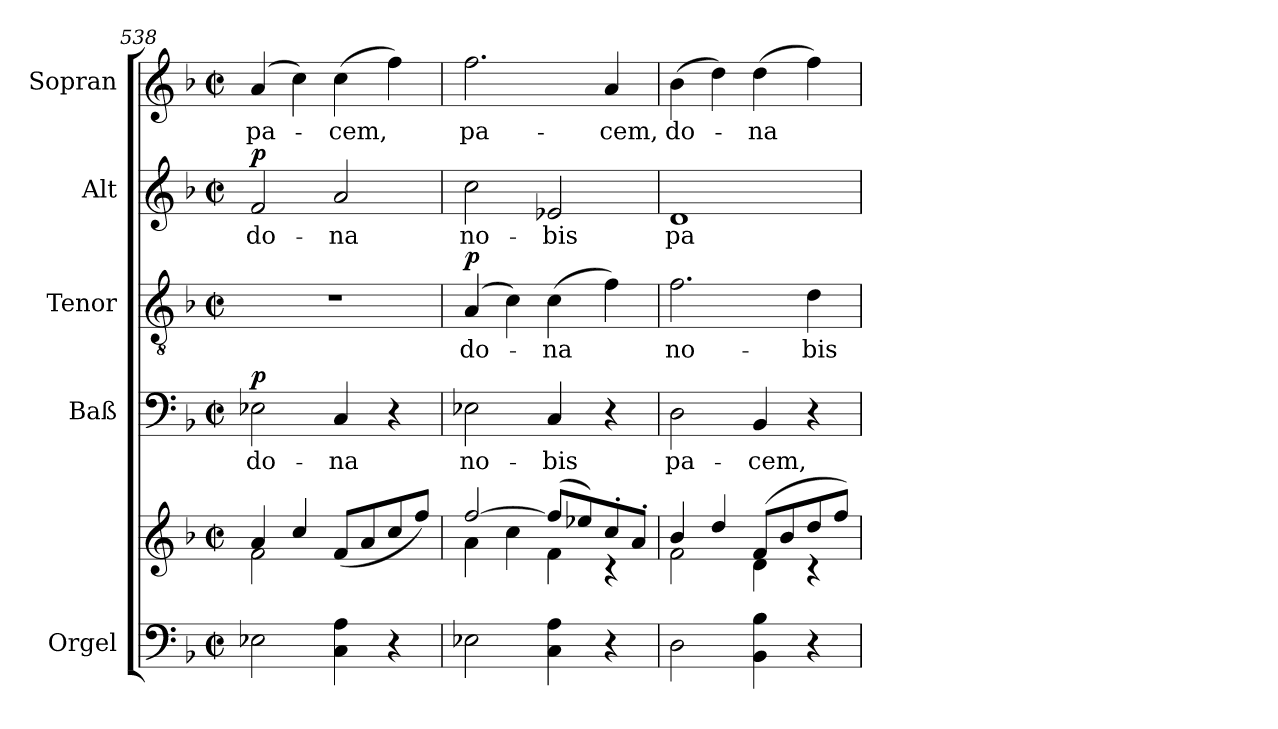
**kern	**kern	**kern	**text	**dynam	**kern	**text	**dynam	**kern	**text	**dynam	**kern	**text
*part5	*part5	*part4	*part4	*part4	*part3	*part3	*part3	*part2	*part2	*part2	*part1	*part1
*staff6	*staff5	*staff4	*staff4	*staff4	*staff3	*staff3	*staff3	*staff2	*staff2	*staff2	*staff1	*staff1
*I"Orgel	*	*I"Baß	*	*	*I"Tenor	*	*	*I"Alt	*	*	*I"Sopran	*
*I'Org.	*	*	*	*	*	*	*	*	*	*	*	*
*clefF4	*clefG2	*clefF4	*	*	*clefGv2	*	*	*clefG2	*	*	*clefG2	*
*k[b-]	*k[b-]	*k[b-]	*	*	*k[b-]	*	*	*k[b-]	*	*	*k[b-]	*
*F:	*F:	*F:	*	*	*F:	*	*	*F:	*	*	*F:	*
*M2/2	*M2/2	*M2/2	*	*	*M2/2	*	*	*M2/2	*	*	*M2/2	*
*met(c|)	*met(c|)	*met(c|)	*	*	*met(c|)	*	*	*met(c|)	*	*	*met(c|)	*
=538	=538	=538	=538	=538	=538	=538	=538	=538	=538	=538	=538	=538
*	*^	*	*	*	*	*	*	*	*	*	*	*
!	!	!	!	!LO:LY:b	!LO:DY:a	!	!	!	!	!LO:LY:b	!LO:DY:a	!	!LO:LY:b
2E-X\	4a/	2f\	2E-X\	do-	p	1r	.	.	2f/	do-	p	(4a/	pa-
.	4cc/	.	.	.	.	.	.	.	.	.	.	4cc\)	.
!	!	!	!	!LO:LY:b	!	!	!	!	!	!LO:LY:b	!	!	!LO:LY:b
4C\ 4A\	(>8f/L	2ryy	4C/	-na	.	.	.	.	2a/	-na	.	(>4cc\	-cem,
.	8a/	.	.	.	.	.	.	.	.	.	.	.	.
4r	8cc/	.	4r	.	.	.	.	.	.	.	.	4ff\)	.
.	8ff/J)	.	.	.	.	.	.	.	.	.	.	.	.
=539	=539	=539	=539	=539	=539	=539	=539	=539	=539	=539	=539	=539	=539
!	!	!	!	!LO:LY:b	!	!	!LO:LY:b	!LO:DY:a	!	!LO:LY:b	!	!	!LO:LY:b
2E-X\	[>2ff/	4a\	2E-X\	no-	.	(4A/	do-	p	2cc\	no-	.	2.ff\	pa-
.	.	4cc\	.	.	.	4c\)	.	.	.	.	.	.	.
!	!	!	!	!LO:LY:b	!	!	!LO:LY:b	!	!	!LO:LY:b	!	!	!
4C\ 4A\	(>8ff/L]	4f\	4C/	-bis	.	(>4c\	-na	.	2e-X/	-bis	.	.	.
.	8ee-X/)	.	.	.	.	.	.	.	.	.	.	.	.
!	!	!	!	!	!	!	!	!	!	!	!	!	!LO:LY:b
4r	8cc'</	4rc	4r	.	.	4f\)	.	.	.	.	.	4a/	-cem,
.	8a'</J	.	.	.	.	.	.	.	.	.	.	.	.
=540	=540	=540	=540	=540	=540	=540	=540	=540	=540	=540	=540	=540	=540
!	!	!	!	!LO:LY:b	!	!	!LO:LY:b	!	!	!LO:LY:b	!	!	!LO:LY:b
2D\	4b-/	2f\	2D\	pa-	.	2.f\	no-	.	1d	pa-	.	(>4b-\	do-
.	4dd/	.	.	.	.	.	.	.	.	.	.	4dd\)	.
!	!	!	!	!LO:LY:b	!	!	!	!	!	!	!	!	!LO:LY:b
4BB-\ 4B-\	(>8f/L	4d\	4BB-/	-cem,	.	.	.	.	.	.	.	(>4dd\	-na
.	8b-/	.	.	.	.	.	.	.	.	.	.	.	.
!	!	!	!	!	!	!	!LO:LY:b	!	!	!	!	!	!
4r	8dd/	4rc	4r	.	.	4d\	-bis	.	.	.	.	4ff\)	.
.	8ff/J)	.	.	.	.	.	.	.	.	.	.	.	.
*	*v	*v	*	*	*	*	*	*	*	*	*	*	*
=	=	=	=	=	=	=	=	=	=	=	=	=
*-	*-	*-	*-	*-	*-	*-	*-	*-	*-	*-	*-	*-
